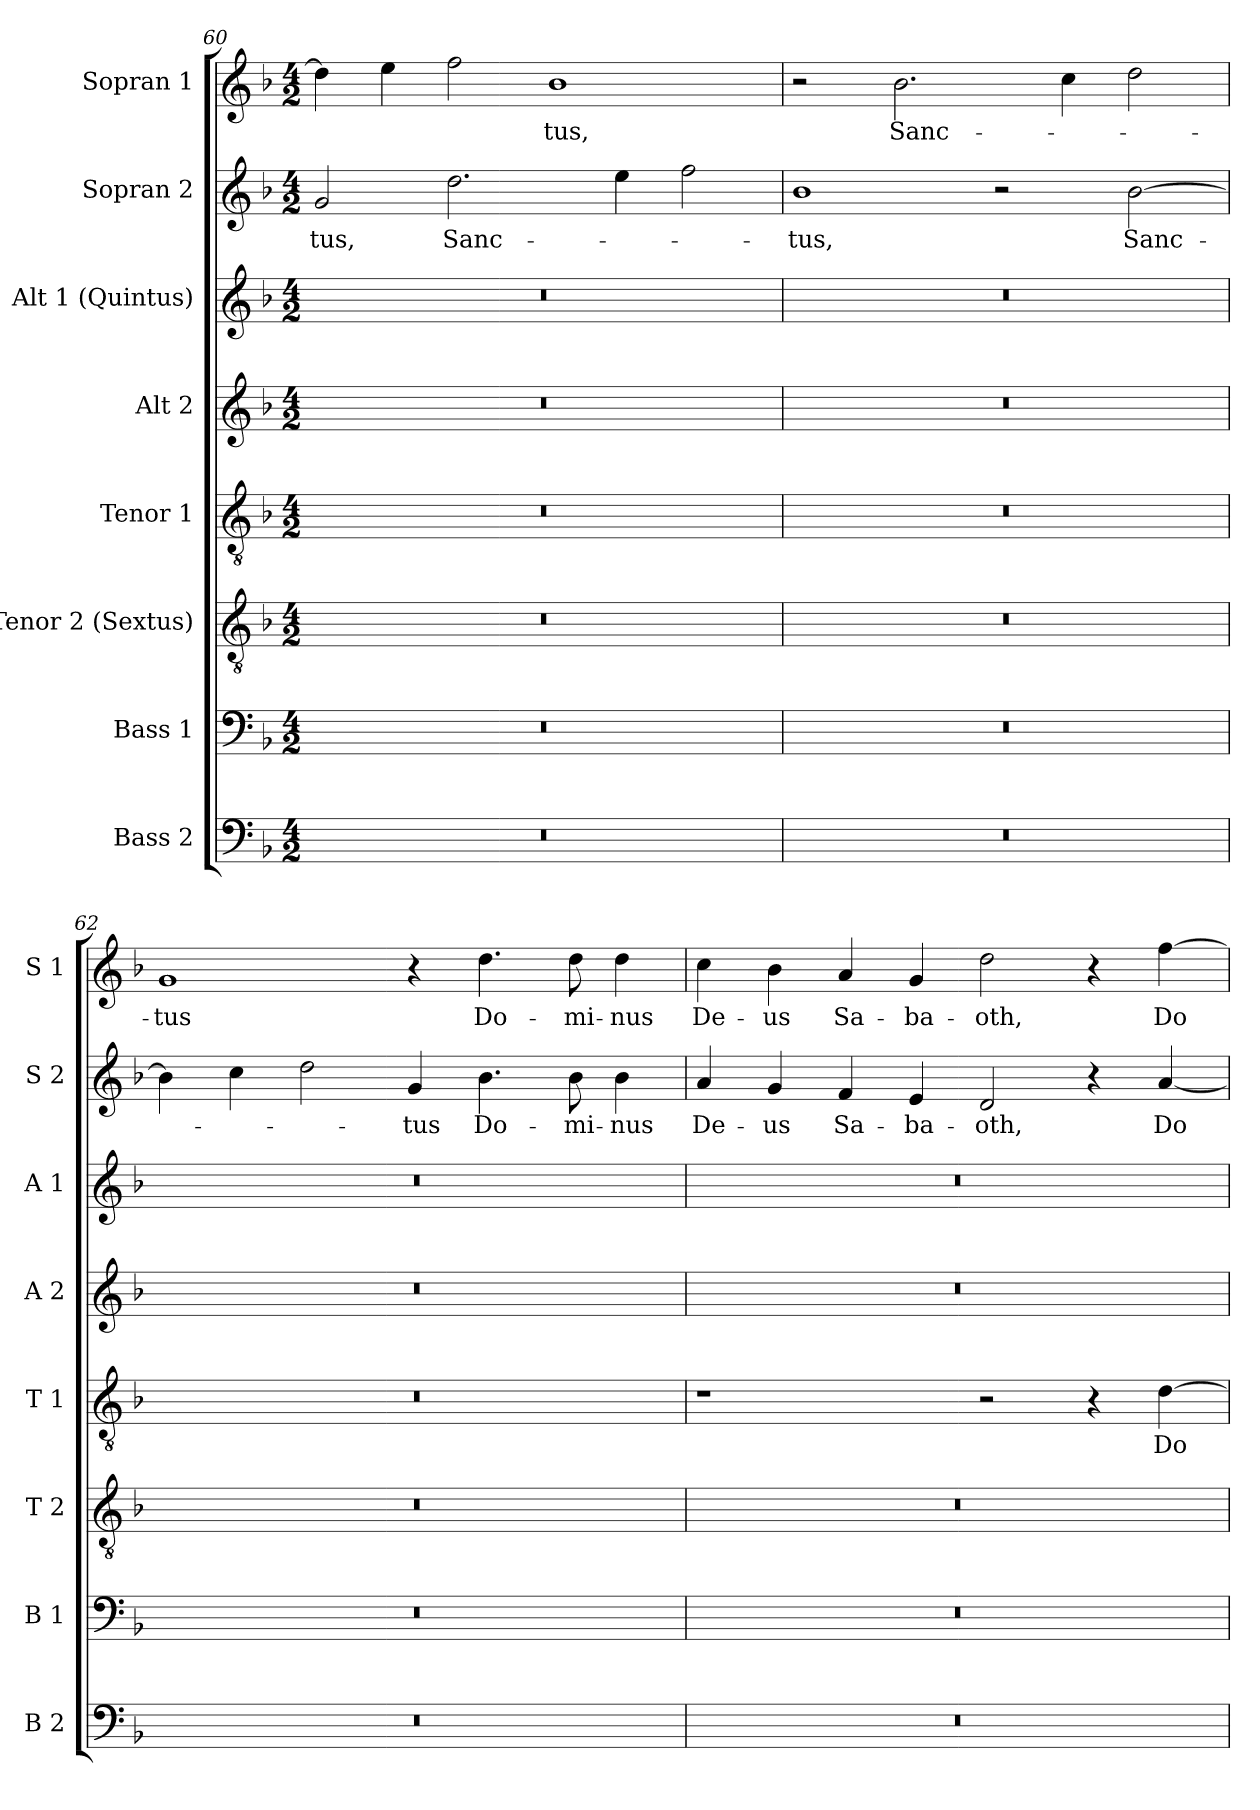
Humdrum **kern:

**kern	**kern	**kern	**kern	**text	**kern	**kern	**kern	**text	**kern	**text
*part8	*part7	*part6	*part5	*part5	*part4	*part3	*part2	*part2	*part1	*part1
*staff8	*staff7	*staff6	*staff5	*staff5	*staff4	*staff3	*staff2	*staff2	*staff1	*staff1
*I"Bass 2	*I"Bass 1	*I"Tenor 2 (Sextus)	*I"Tenor 1	*	*I"Alt 2	*I"Alt 1 (Quintus)	*I"Sopran 2	*	*I"Sopran 1	*
*I'B 2	*I'B 1	*I'T 2	*I'T 1	*	*I'A 2	*I'A 1	*I'S 2	*	*I'S 1	*
*clefF4	*clefF4	*clefGv2	*clefGv2	*	*clefG2	*clefG2	*clefG2	*	*clefG2	*
*k[b-]	*k[b-]	*k[b-]	*k[b-]	*	*k[b-]	*k[b-]	*k[b-]	*	*k[b-]	*
*M4/2	*M4/2	*M4/2	*M4/2	*	*M4/2	*M4/2	*M4/2	*	*M4/2	*
=60	=60	=60	=60	=60	=60	=60	=60	=60	=60	=60
0r	0r	0r	0r	.	0r	0r	2g/	-tus,	4dd\]	.
.	.	.	.	.	.	.	.	.	4ee\	.
.	.	.	.	.	.	.	2.dd\	Sanc-	2ff\	.
.	.	.	.	.	.	.	.	.	1b-	-tus,
.	.	.	.	.	.	.	4ee\	.	.	.
.	.	.	.	.	.	.	2ff\	.	.	.
=61	=61	=61	=61	=61	=61	=61	=61	=61	=61	=61
0r	0r	0r	0r	.	0r	0r	1b-	-tus,	2r	.
.	.	.	.	.	.	.	.	.	2.b-\	Sanc-
.	.	.	.	.	.	.	2r	.	.	.
.	.	.	.	.	.	.	.	.	4cc\	.
.	.	.	.	.	.	.	[2b-\	Sanc-	2dd\	.
=62	=62	=62	=62	=62	=62	=62	=62	=62	=62	=62
0r	0r	0r	0r	.	0r	0r	4b-\]	.	1g	-tus
.	.	.	.	.	.	.	4cc\	.	.	.
.	.	.	.	.	.	.	2dd\	.	.	.
.	.	.	.	.	.	.	4g/	-tus	4r	.
.	.	.	.	.	.	.	4.b-\	Do-	4.dd\	Do-
.	.	.	.	.	.	.	8b-\	-mi-	8dd\	-mi-
.	.	.	.	.	.	.	4b-\	-nus	4dd\	-nus
!!LO:PB:g=z
=63	=63	=63	=63	=63	=63	=63	=63	=63	=63	=63
0r	0r	0r	1r	.	0r	0r	4a/	De-	4cc\	De-
.	.	.	.	.	.	.	4g/	-us	4b-\	-us
.	.	.	.	.	.	.	4f/	Sa-	4a/	Sa-
.	.	.	.	.	.	.	4e/	-ba-	4g/	-ba-
.	.	.	2r	.	.	.	2d/	-oth,	2dd\	-oth,
.	.	.	4r	.	.	.	4r	.	4r	.
.	.	.	[4d\	Do-	.	.	[4a/	Do-	[4ff\	Do-
=	=	=	=	=	=	=	=	=	=	=
*-	*-	*-	*-	*-	*-	*-	*-	*-	*-	*-
